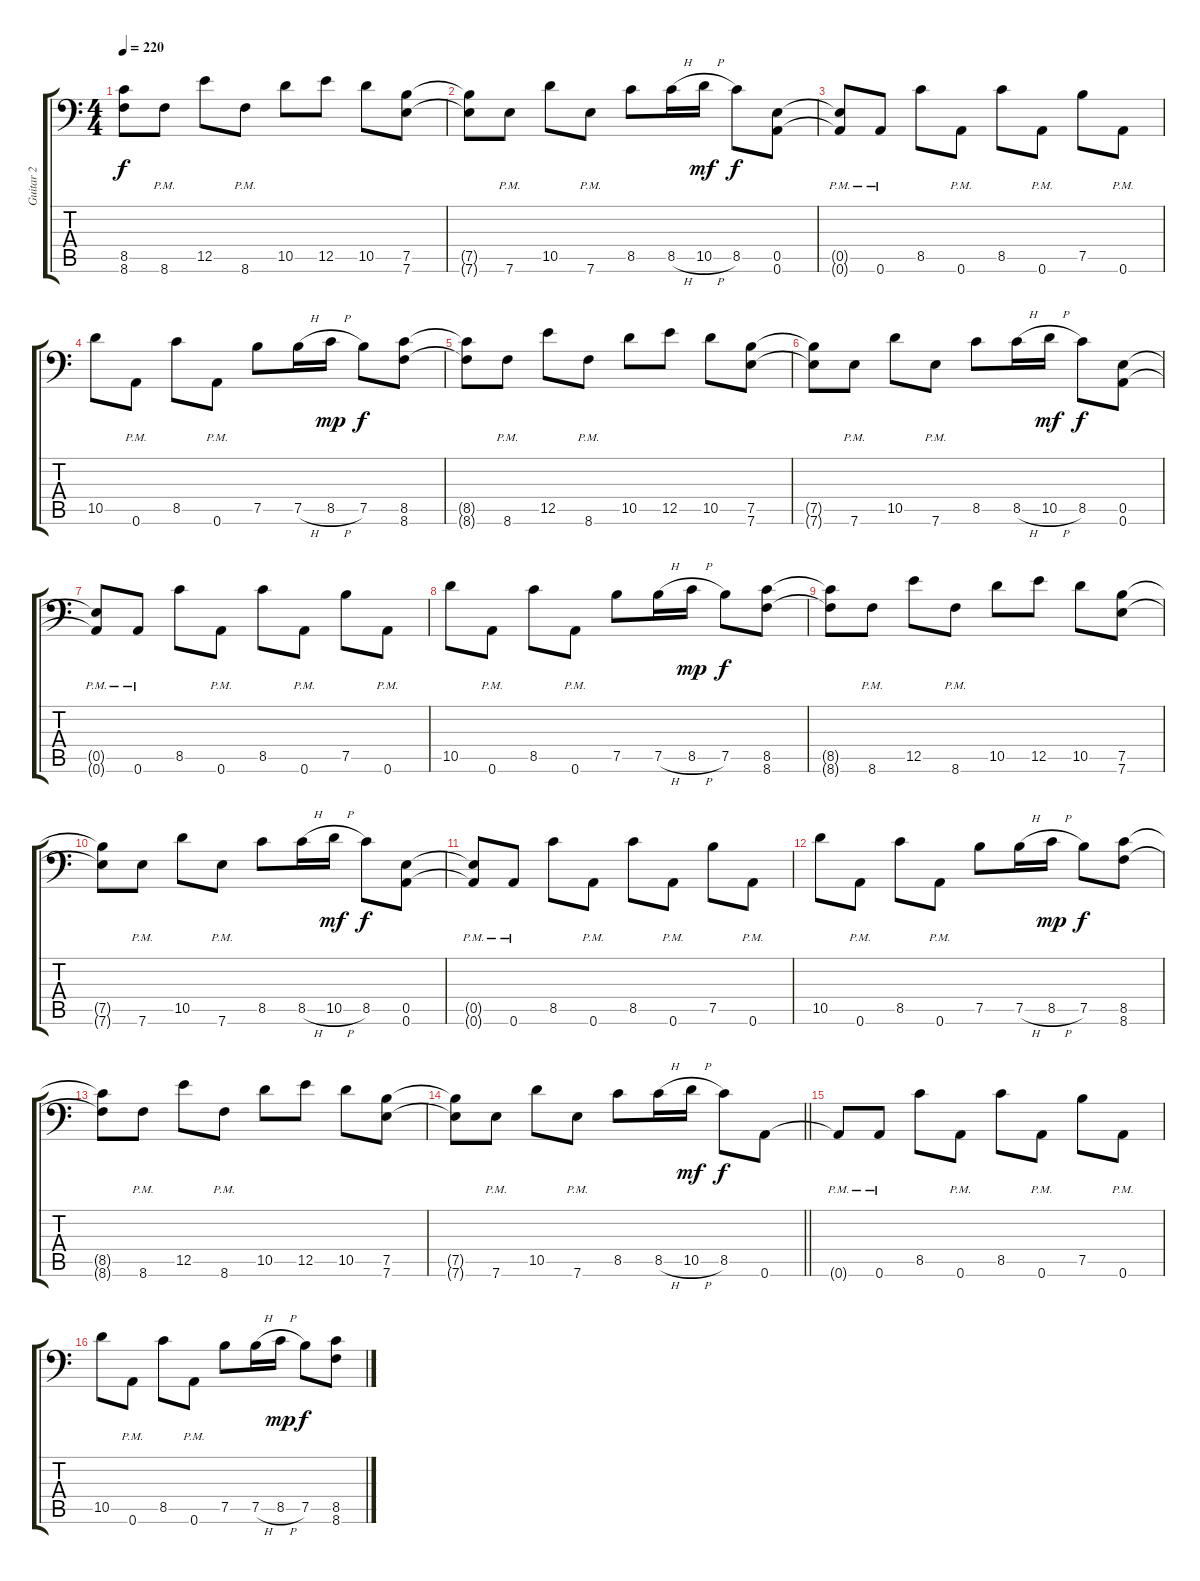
\track ("Guitar 2" "Guitar 2") {instrument distortionguitar}
\staff {score tabs}
\tuning (B3 Gb3 D3 A2 E2 A1) {hide}
\ts (4 4)
\tempo 220
\clef f4
\ks c
(8.5{t} 8.6{t}).8{dy f} 8.6{pm}.8 12.5.8 8.6{pm}.8 10.5.8 12.5.8 10.5.8 (7.5 7.6).8 |
(7.5{t} 7.6{t}).8 7.6{pm}.8 10.5.8 7.6{pm}.8 8.5.8 8.5{h}.16 10.5{h}.16{dy mf} 8.5.8{dy f} (0.5 0.6).8 |
(0.5{t} 0.6{pm t}).8 0.6{pm}.8 8.5.8 0.6{pm}.8 8.5.8 0.6{pm}.8 7.5.8 0.6{pm}.8 |
10.5.8 0.6{pm}.8 8.5.8 0.6{pm}.8 7.5.8 7.5{h}.16 8.5{h}.16{dy mp} 7.5.8{dy f} (8.5 8.6).8 |
(8.5{t} 8.6{t}).8 8.6{pm}.8 12.5.8 8.6{pm}.8 10.5.8 12.5.8 10.5.8 (7.5 7.6).8 |
(7.5{t} 7.6{t}).8 7.6{pm}.8 10.5.8 7.6{pm}.8 8.5.8 8.5{h}.16 10.5{h}.16{dy mf} 8.5.8{dy f} (0.5 0.6).8 |
(0.5{t} 0.6{pm t}).8 0.6{pm}.8 8.5.8 0.6{pm}.8 8.5.8 0.6{pm}.8 7.5.8 0.6{pm}.8 |
10.5.8 0.6{pm}.8 8.5.8 0.6{pm}.8 7.5.8 7.5{h}.16 8.5{h}.16{dy mp} 7.5.8{dy f} (8.5 8.6).8 |
(8.5{t} 8.6{t}).8 8.6{pm}.8 12.5.8 8.6{pm}.8 10.5.8 12.5.8 10.5.8 (7.5 7.6).8 |
(7.5{t} 7.6{t}).8 7.6{pm}.8 10.5.8 7.6{pm}.8 8.5.8 8.5{h}.16 10.5{h}.16{dy mf} 8.5.8{dy f} (0.5 0.6).8 |
(0.5{t} 0.6{pm t}).8 0.6{pm}.8 8.5.8 0.6{pm}.8 8.5.8 0.6{pm}.8 7.5.8 0.6{pm}.8 |
10.5.8 0.6{pm}.8 8.5.8 0.6{pm}.8 7.5.8 7.5{h}.16 8.5{h}.16{dy mp} 7.5.8{dy f} (8.5 8.6).8 |
(8.5{t} 8.6{t}).8 8.6{pm}.8 12.5.8 8.6{pm}.8 10.5.8 12.5.8 10.5.8 (7.5 7.6).8 |
\barLineRight lightlight
(7.5{t} 7.6{t}).8 7.6{pm}.8 10.5.8 7.6{pm}.8 8.5.8 8.5{h}.16 10.5{h}.16{dy mf} 8.5.8{dy f} 0.6.8 |
0.6{pm t}.8 0.6{pm}.8 8.5.8 0.6{pm}.8 8.5.8 0.6{pm}.8 7.5.8 0.6{pm}.8 |
10.5.8 0.6{pm}.8 8.5.8 0.6{pm}.8 7.5.8 7.5{h}.16 8.5{h}.16{dy mp} 7.5.8{dy f} (8.5 8.6).8
